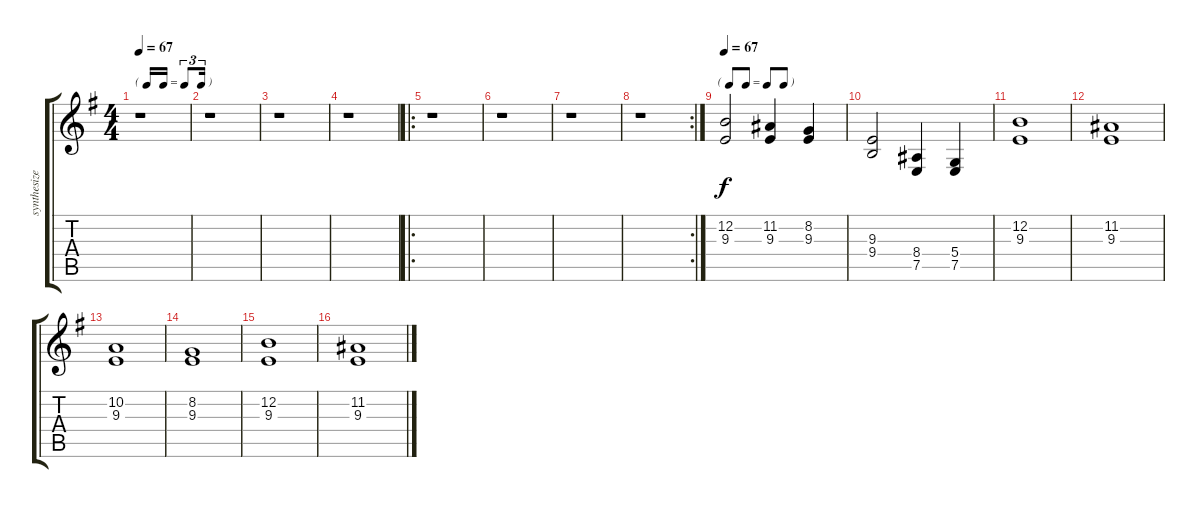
\track ("synthesizer" "synthesize") {instrument synthstrings1}
\staff {score tabs}
\tuning (E4 B3 G3 D3 A2 E2) {hide}
\ts (4 4)
\tf triplet16th
\tempo 67
\clef g2
\ks g
r.1{dy f instrument synthstrings1} |
r.1 |
r.1 |
r.1 |
\ro
r.1 |
r.1 |
r.1 |
\rc 2
r.1 |
\tf none
\tempo 67
(12.2 9.3).2 (11.2 9.3).4 (8.2 9.3).4 |
(9.3 9.4).2 (8.4 7.5).4 (5.4 7.5).4 |
(12.2 9.3).1 |
(11.2 9.3).1 |
(10.2 9.3).1 |
(8.2 9.3).1 |
(12.2 9.3).1 |
(11.2 9.3).1
